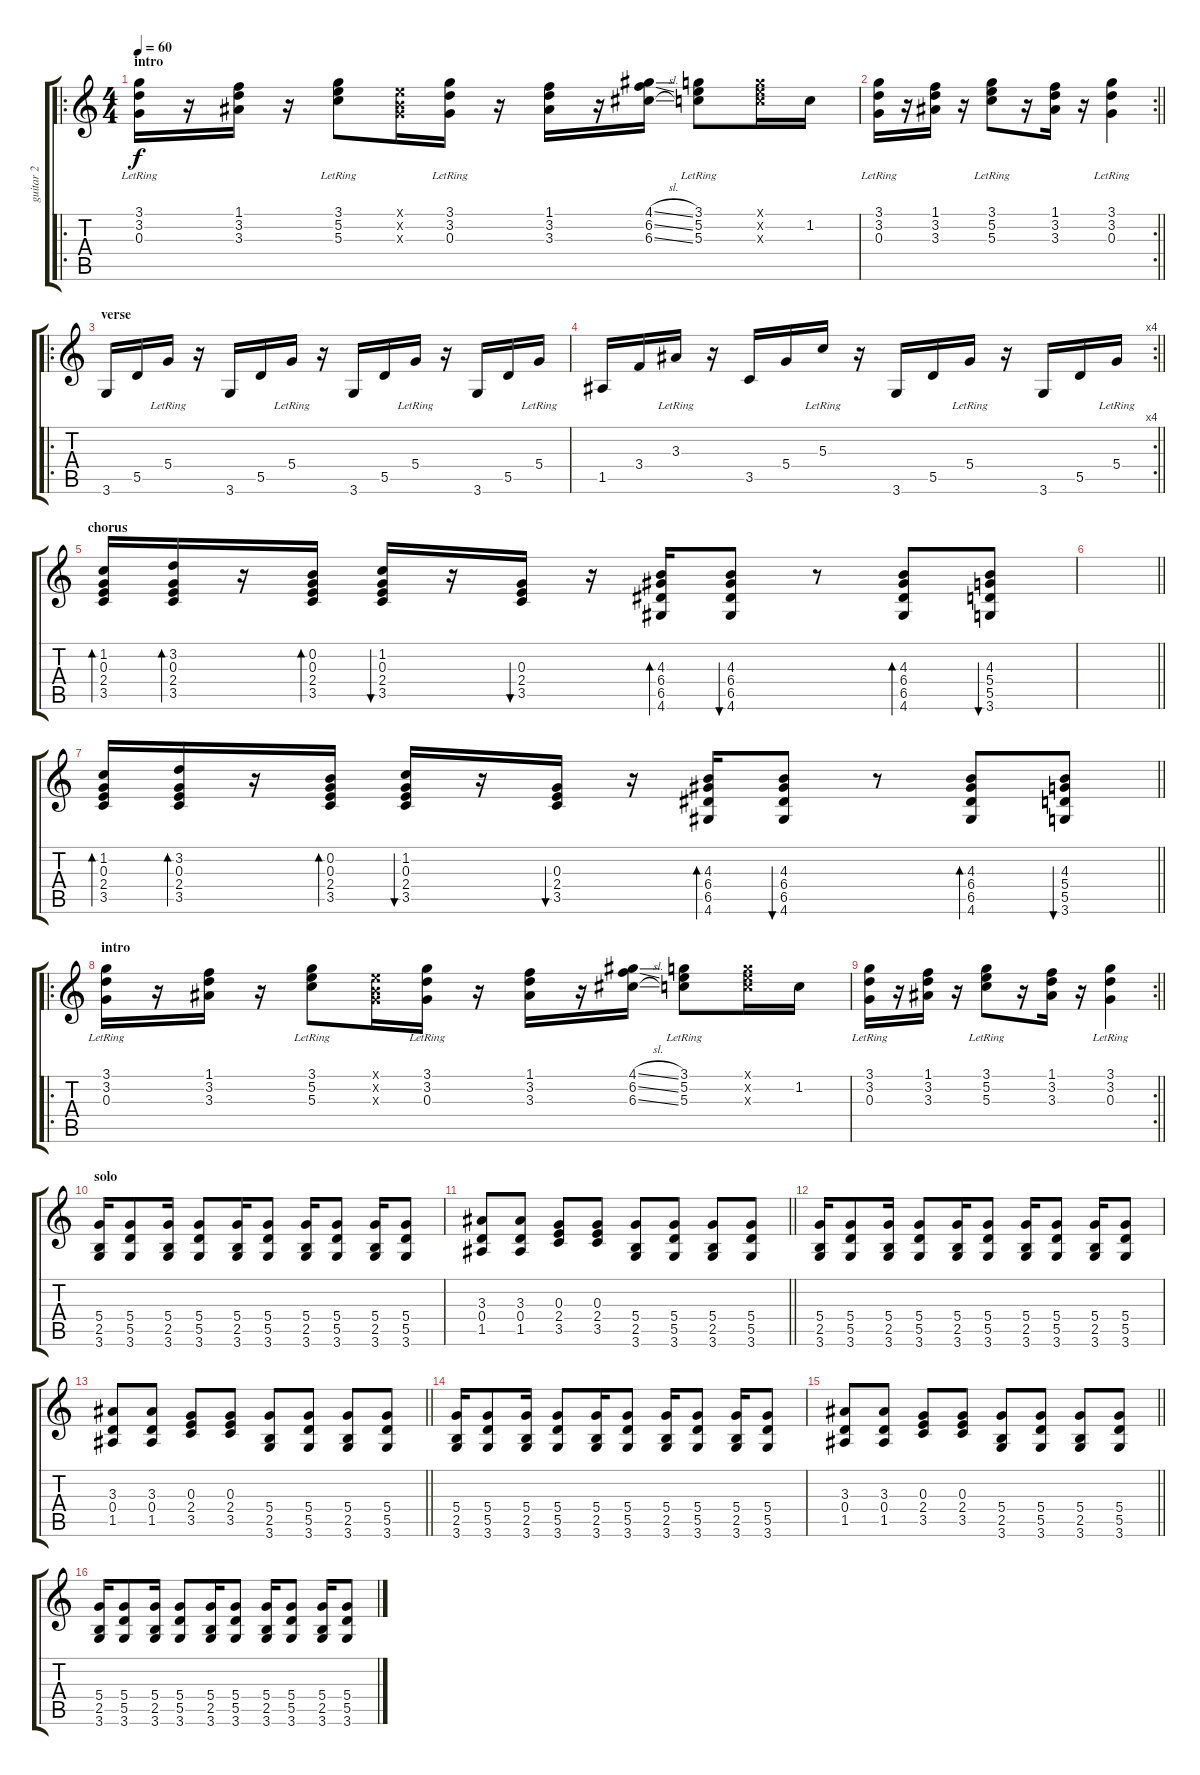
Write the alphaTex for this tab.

\track ("guitar 2" "guitar 2") {instrument acousticguitarsteel}
\staff {score tabs}
\tuning (E4 B3 G3 D3 A2 E2) {hide}
\ro
\ts (4 4)
\section ("" "intro")
\tempo 60
\clef g2
\ks c
(3.1 3.2{lr} 0.3).16{dy f} r.16 (1.1 3.2 3.3).16 r.16 (3.1{lr} 5.2 5.3).8 (0.1{x} 0.2{x} 0.3{x}).16 (3.1{lr} 3.2 0.3).16 r.16 (1.1 3.2 3.3).16 r.16 (4.1{sl} 6.2{sl} 6.3{sl}).16 (3.1{lr} 5.2 5.3).8 (3.1{x} 5.2{x} 5.3{x}).16 1.2.16 |
\rc 2
\barLineRight lightlight
(3.1 3.2{lr} 0.3).16 r.16 (1.1 3.2 3.3).16 r.16 (3.1 5.2{lr} 5.3).8 r.16 (1.1 3.2 3.3).16 r.16 (3.1{lr} 3.2 0.3).4 |
\ro
\section ("" "verse")
3.6.16 5.5.16 5.4{lr}.16 r.16 3.6.16 5.5.16 5.4{lr}.16 r.16 3.6.16 5.5.16 5.4{lr}.16 r.16 3.6.16 5.5.16 5.4{lr}.16 |
\rc 4
\barLineRight lightlight
1.5.16 3.4.16 3.3{lr}.16 r.16 3.5.16 5.4.16 5.3{lr}.16 r.16 3.6.16 5.5.16 5.4{lr}.16 r.16 3.6.16 5.5.16 5.4{lr}.16 |
\section ("" "chorus")
(1.2 0.3 2.4 3.5).16{bd 60} (3.2 0.3 2.4 3.5).16{bd 30} r.16 (0.2 0.3 2.4 3.5).16{bd 30} (1.2 0.3 2.4 3.5).16{bu 60} r.16 (0.3 2.4 3.5).16{bu 30} r.16 (4.3 6.4 6.5 4.6).16{bd 30} (4.3 6.4 6.5 4.6).8{bu 30} r.8 (4.3 6.4 6.5 4.6).8{bd 30} (4.3 5.4 5.5 3.6).8{bu 60} |
\barLineRight lightlight
|
\barLineRight lightlight
(1.2 0.3 2.4 3.5).16{bd 60} (3.2 0.3 2.4 3.5).16{bd 30} r.16 (0.2 0.3 2.4 3.5).16{bd 30} (1.2 0.3 2.4 3.5).16{bu 60} r.16 (0.3 2.4 3.5).16{bu 30} r.16 (4.3 6.4 6.5 4.6).16{bd 30} (4.3 6.4 6.5 4.6).8{bu 30} r.8 (4.3 6.4 6.5 4.6).8{bd 30} (4.3 5.4 5.5 3.6).8{bu 60} |
\ro
\section ("" "intro")
(3.1 3.2{lr} 0.3).16 r.16 (1.1 3.2 3.3).16 r.16 (3.1{lr} 5.2 5.3).8 (0.1{x} 0.2{x} 0.3{x}).16 (3.1{lr} 3.2 0.3).16 r.16 (1.1 3.2 3.3).16 r.16 (4.1{sl} 6.2{sl} 6.3{sl}).16 (3.1{lr} 5.2 5.3).8 (3.1{x} 5.2{x} 5.3{x}).16 1.2.16 |
\rc 2
\barLineRight lightlight
(3.1 3.2{lr} 0.3).16 r.16 (1.1 3.2 3.3).16 r.16 (3.1 5.2{lr} 5.3).8 r.16 (1.1 3.2 3.3).16 r.16 (3.1{lr} 3.2 0.3).4 |
\section ("" "solo")
(5.4 2.5 3.6).16 (5.4 5.5 3.6).8 (5.4 2.5 3.6).16 (5.4 5.5 3.6).8 (5.4 2.5 3.6).16 (5.4 5.5 3.6).8 (5.4 2.5 3.6).16 (5.4 5.5 3.6).8 (5.4 2.5 3.6).16 (5.4 5.5 3.6).8 |
\barLineRight lightlight
(3.3 0.4 1.5).8 (3.3 0.4 1.5).8 (0.3 2.4 3.5).8 (0.3 2.4 3.5).8 (5.4 2.5 3.6).8 (5.4 5.5 3.6).8 (5.4 2.5 3.6).8 (5.4 5.5 3.6).8 |
(5.4 2.5 3.6).16 (5.4 5.5 3.6).8 (5.4 2.5 3.6).16 (5.4 5.5 3.6).8 (5.4 2.5 3.6).16 (5.4 5.5 3.6).8 (5.4 2.5 3.6).16 (5.4 5.5 3.6).8 (5.4 2.5 3.6).16 (5.4 5.5 3.6).8 |
\barLineRight lightlight
(3.3 0.4 1.5).8 (3.3 0.4 1.5).8 (0.3 2.4 3.5).8 (0.3 2.4 3.5).8 (5.4 2.5 3.6).8 (5.4 5.5 3.6).8 (5.4 2.5 3.6).8 (5.4 5.5 3.6).8 |
(5.4 2.5 3.6).16 (5.4 5.5 3.6).8 (5.4 2.5 3.6).16 (5.4 5.5 3.6).8 (5.4 2.5 3.6).16 (5.4 5.5 3.6).8 (5.4 2.5 3.6).16 (5.4 5.5 3.6).8 (5.4 2.5 3.6).16 (5.4 5.5 3.6).8 |
\barLineRight lightlight
(3.3 0.4 1.5).8 (3.3 0.4 1.5).8 (0.3 2.4 3.5).8 (0.3 2.4 3.5).8 (5.4 2.5 3.6).8 (5.4 5.5 3.6).8 (5.4 2.5 3.6).8 (5.4 5.5 3.6).8 |
(5.4 2.5 3.6).16 (5.4 5.5 3.6).8 (5.4 2.5 3.6).16 (5.4 5.5 3.6).8 (5.4 2.5 3.6).16 (5.4 5.5 3.6).8 (5.4 2.5 3.6).16 (5.4 5.5 3.6).8 (5.4 2.5 3.6).16 (5.4 5.5 3.6).8
